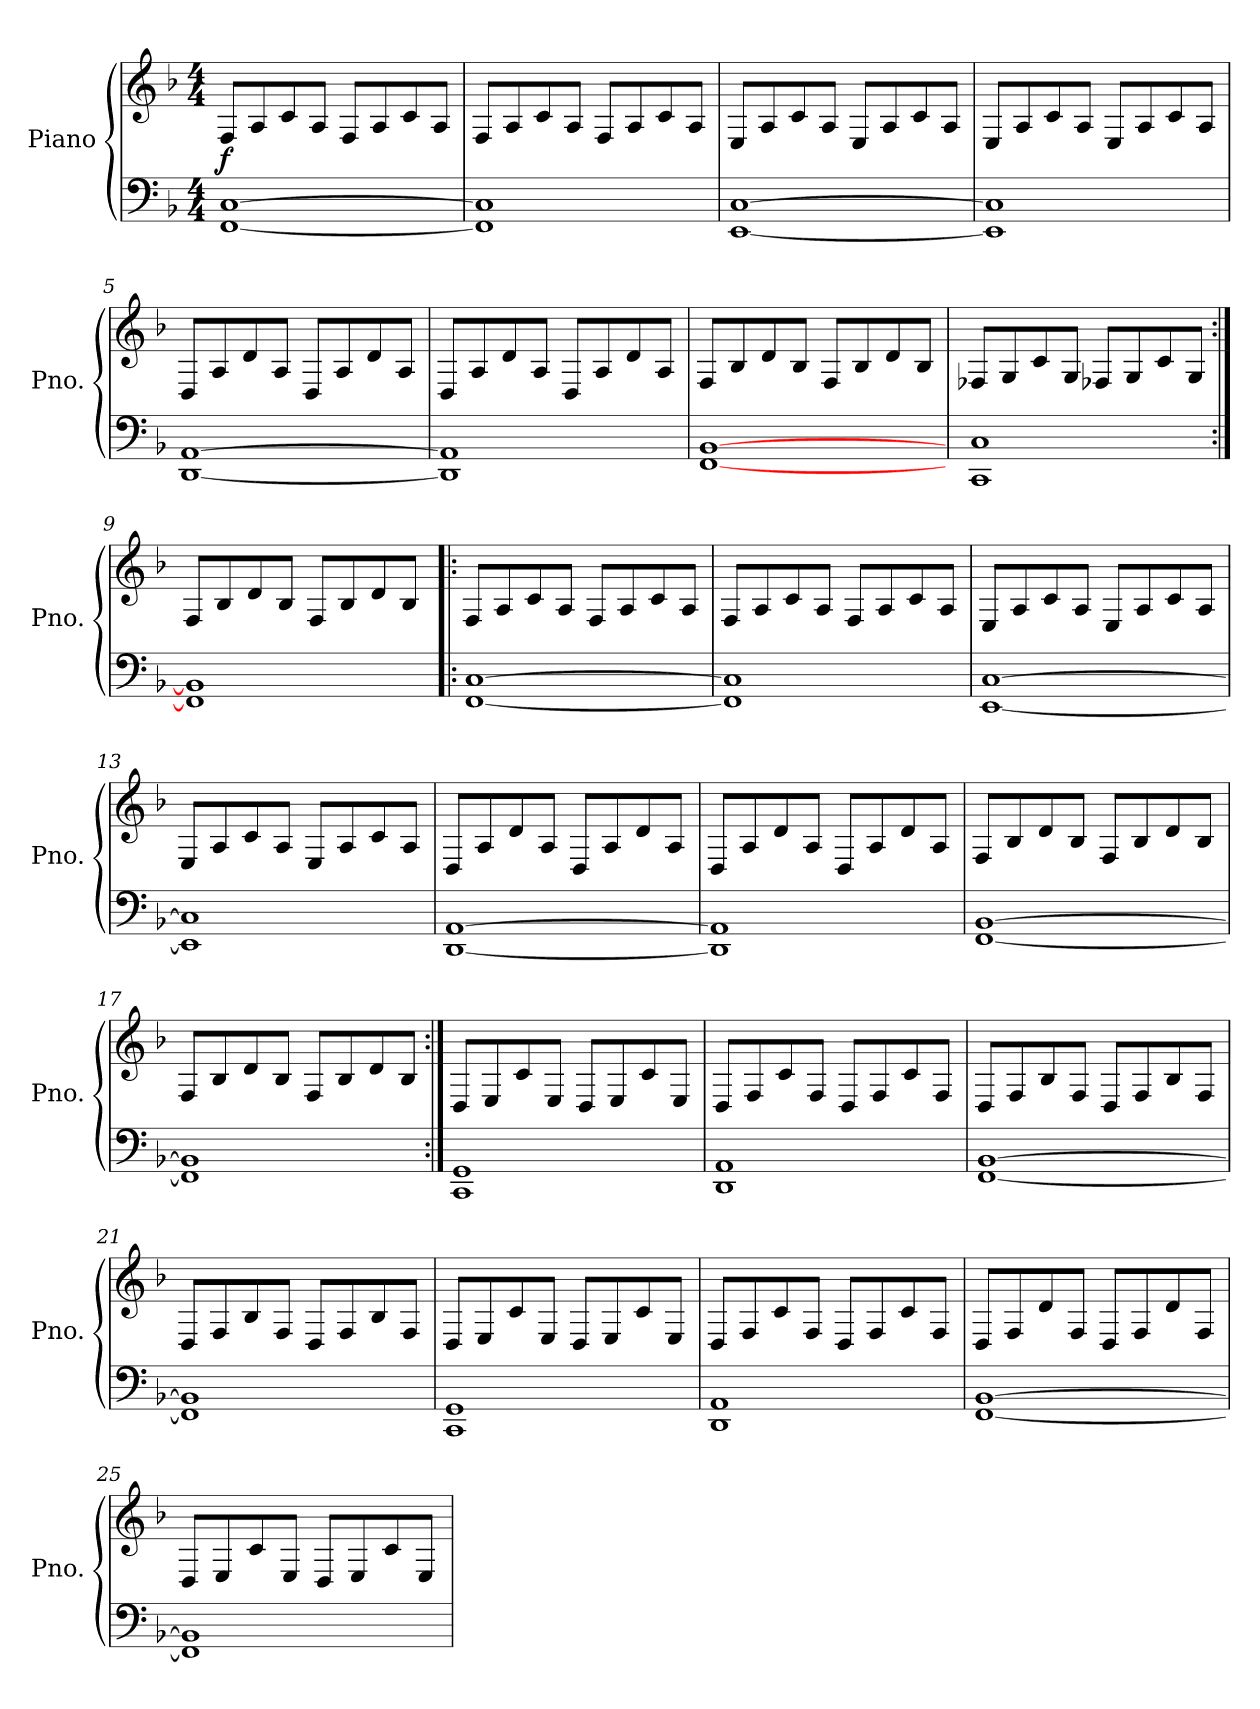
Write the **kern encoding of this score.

**kern	**kern	**dynam
*part1	*part1	*part1
*staff2	*staff1	*staff1/2
*I"Piano	*	*
*I'Pno.	*	*
*clefF4	*clefG2	*
*k[b-]	*k[b-]	*
*M4/4	*M4/4	*
*MM132	*MM132	*
=1	=1	=1
!	!	!LO:DY:a=2
[1FF [1C	8F/L	f
.	8A/	.
.	8c/	.
.	8A/J	.
.	8F/L	.
.	8A/	.
.	8c/	.
.	8A/J	.
=2	=2	=2
1FF] 1C]	8F/L	.
.	8A/	.
.	8c/	.
.	8A/J	.
.	8F/L	.
.	8A/	.
.	8c/	.
.	8A/J	.
=3	=3	=3
[1EE [1C	8E/L	.
.	8A/	.
.	8c/	.
.	8A/J	.
.	8E/L	.
.	8A/	.
.	8c/	.
.	8A/J	.
=4	=4	=4
1EE] 1C]	8E/L	.
.	8A/	.
.	8c/	.
.	8A/J	.
.	8E/L	.
.	8A/	.
.	8c/	.
.	8A/J	.
!!LO:LB:g=z
=5	=5	=5
[1DD [1AA	8D/L	.
.	8A/	.
.	8d/	.
.	8A/J	.
.	8D/L	.
.	8A/	.
.	8d/	.
.	8A/J	.
=6	=6	=6
1DD] 1AA]	8D/L	.
.	8A/	.
.	8d/	.
.	8A/J	.
.	8D/L	.
.	8A/	.
.	8d/	.
.	8A/J	.
=7	=7	=7
[1FF [1BB-	8F/L	.
.	8B-/	.
.	8d/	.
.	8B-/J	.
.	8F/L	.
.	8B-/	.
.	8d/	.
.	8B-/J	.
=8	=8	=8
1CC 1C	8F-X/L	.
.	8G/	.
.	8c/	.
.	8G/J	.
.	8F-X/L	.
.	8G/	.
.	8c/	.
.	8G/J	.
!!LO:LB:g=z
=9:|!	=9:|!	=9:|!
1FF] 1BB-]	8F/L	.
.	8B-/	.
.	8d/	.
.	8B-/J	.
.	8F/L	.
.	8B-/	.
.	8d/	.
.	8B-/J	.
=10!|:	=10!|:	=10!|:
[1FF [1C	8F/L	.
.	8A/	.
.	8c/	.
.	8A/J	.
.	8F/L	.
.	8A/	.
.	8c/	.
.	8A/J	.
=11	=11	=11
1FF] 1C]	8F/L	.
.	8A/	.
.	8c/	.
.	8A/J	.
.	8F/L	.
.	8A/	.
.	8c/	.
.	8A/J	.
=12	=12	=12
[1EE [1C	8E/L	.
.	8A/	.
.	8c/	.
.	8A/J	.
.	8E/L	.
.	8A/	.
.	8c/	.
.	8A/J	.
!!LO:LB:g=z
=13	=13	=13
1EE] 1C]	8E/L	.
.	8A/	.
.	8c/	.
.	8A/J	.
.	8E/L	.
.	8A/	.
.	8c/	.
.	8A/J	.
=14	=14	=14
[1DD [1AA	8D/L	.
.	8A/	.
.	8d/	.
.	8A/J	.
.	8D/L	.
.	8A/	.
.	8d/	.
.	8A/J	.
=15	=15	=15
1DD] 1AA]	8D/L	.
.	8A/	.
.	8d/	.
.	8A/J	.
.	8D/L	.
.	8A/	.
.	8d/	.
.	8A/J	.
=16	=16	=16
[1FF [1BB-	8F/L	.
.	8B-/	.
.	8d/	.
.	8B-/J	.
.	8F/L	.
.	8B-/	.
.	8d/	.
.	8B-/J	.
=17	=17	=17
1FF] 1BB-]	8F/L	.
.	8B-/	.
.	8d/	.
.	8B-/J	.
.	8F/L	.
.	8B-/	.
.	8d/	.
.	8B-/J	.
!!LO:LB:g=z
=18:|!	=18:|!	=18:|!
1CC 1GG	8D/L	.
.	8E/	.
.	8c/	.
.	8E/J	.
.	8D/L	.
.	8E/	.
.	8c/	.
.	8E/J	.
=19	=19	=19
1DD 1AA	8D/L	.
.	8F/	.
.	8c/	.
.	8F/J	.
.	8D/L	.
.	8F/	.
.	8c/	.
.	8F/J	.
=20	=20	=20
[1FF [1BB-	8D/L	.
.	8F/	.
.	8B-/	.
.	8F/J	.
.	8D/L	.
.	8F/	.
.	8B-/	.
.	8F/J	.
=21	=21	=21
1FF] 1BB-]	8D/L	.
.	8F/	.
.	8B-/	.
.	8F/J	.
.	8D/L	.
.	8F/	.
.	8B-/	.
.	8F/J	.
!!LO:PB:g=z
=22	=22	=22
1CC 1GG	8D/L	.
.	8E/	.
.	8c/	.
.	8E/J	.
.	8D/L	.
.	8E/	.
.	8c/	.
.	8E/J	.
=23	=23	=23
1DD 1AA	8D/L	.
.	8F/	.
.	8c/	.
.	8F/J	.
.	8D/L	.
.	8F/	.
.	8c/	.
.	8F/J	.
=24	=24	=24
[1FF [1BB-	8D/L	.
.	8F/	.
.	8d/	.
.	8F/J	.
.	8D/L	.
.	8F/	.
.	8d/	.
.	8F/J	.
=25	=25	=25
1FF] 1BB-]	8D/L	.
.	8E/	.
.	8c/	.
.	8E/J	.
.	8D/L	.
.	8E/	.
.	8c/	.
.	8E/J	.
=	=	=
*-	*-	*-
